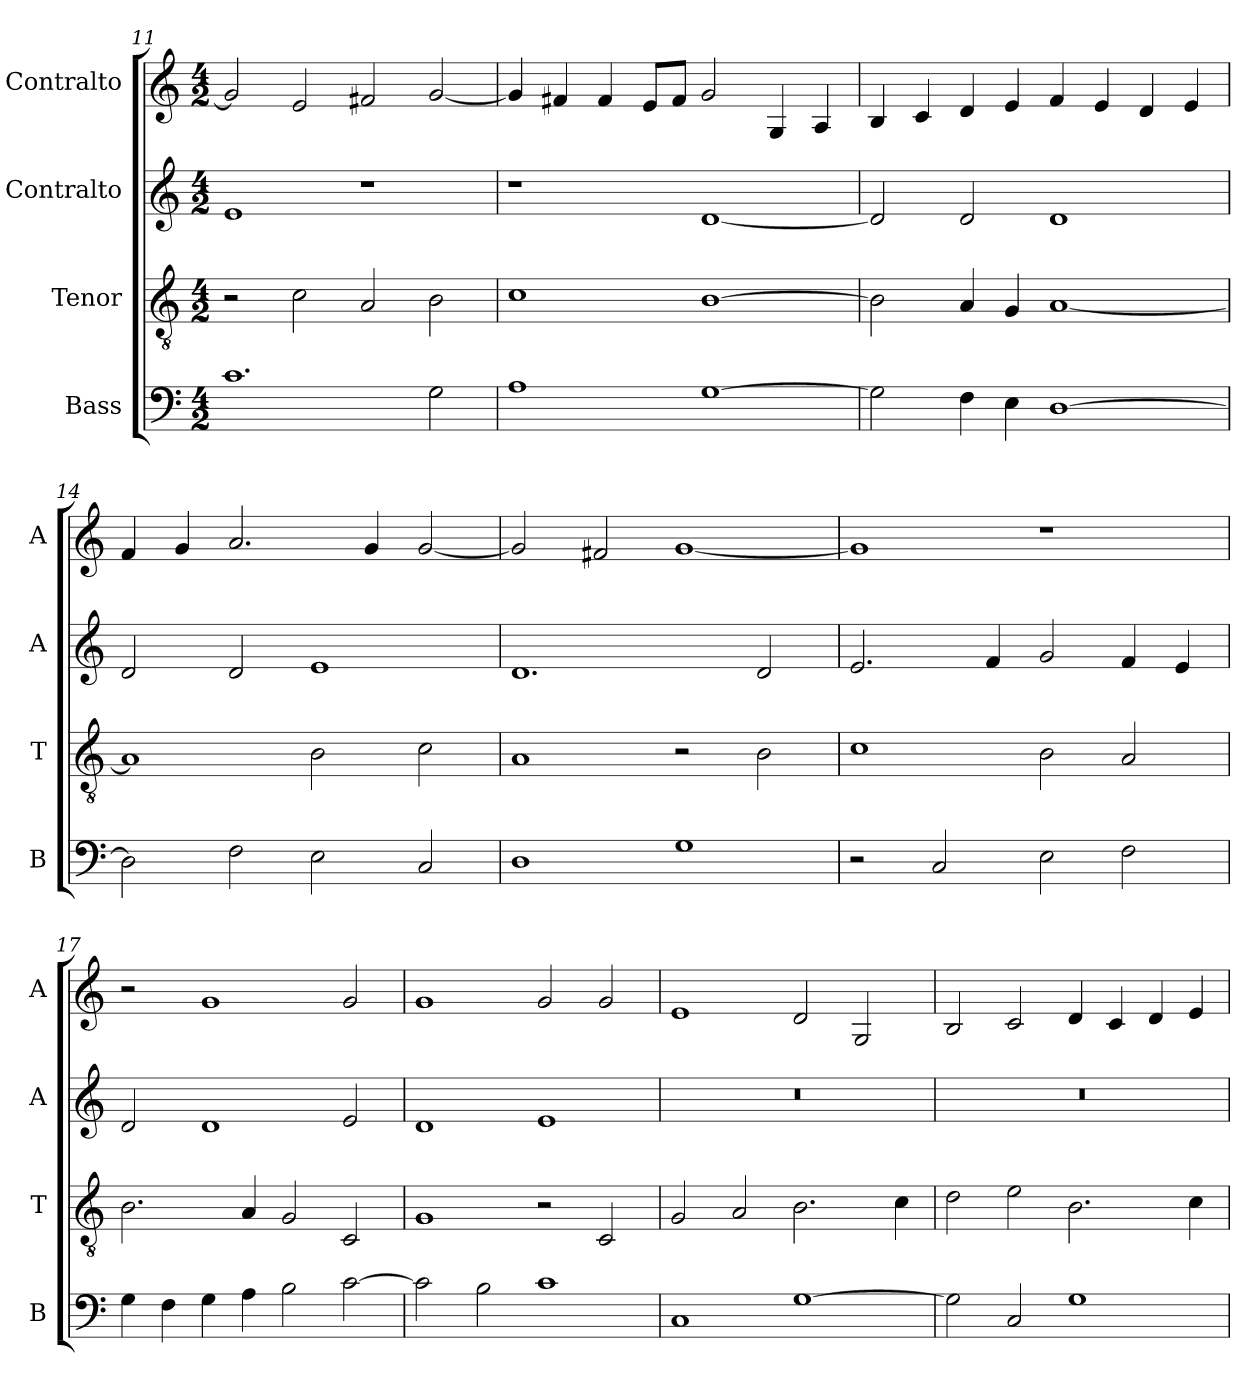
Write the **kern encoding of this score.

**kern	**kern	**kern	**kern
*part4	*part3	*part2	*part1
*staff4	*staff3	*staff2	*staff1
*I"Bass	*I"Tenor	*I"Contralto	*I"Contralto
*I'B	*I'T	*I'A	*I'A
*clefF4	*clefGv2	*clefG2	*clefG2
*k[]	*k[]	*k[]	*k[]
*C:ion	*C:ion	*C:ion	*C:ion
*M4/2	*M4/2	*M4/2	*M4/2
=11	=11	=11	=11
1.c	2r	1e	2g]
.	2c	.	2e
.	2A	1r	2f#X
2G	2B	.	[2g
=12	=12	=12	=12
1A	1c	1r	4g]
.	.	.	4f#X
.	.	.	4f#
.	.	.	8e/L
.	.	.	8f#/J
[1G	[1B	[1d	2g
.	.	.	4G
.	.	.	4A
=13	=13	=13	=13
2G]	2B]	2d]	4B
.	.	.	4c
4F	4A	2d	4d
4E	4G	.	4e
[1D	[1A	1d	4f
.	.	.	4e
.	.	.	4d
.	.	.	4e
=14	=14	=14	=14
2D]	1A]	2d	4f
.	.	.	4g
2F	.	2d	2.a
2E	2B	1e	.
.	.	.	4g
2C	2c	.	[2g
=15	=15	=15	=15
1D	1A	1.d	2g]
.	.	.	2f#X
1G	2r	.	[1g
.	2B	2d	.
=16	=16	=16	=16
2r	1c	2.e	1g]
2C	.	.	.
.	.	4f	.
2E	2B	2g	1r
2F	2A	4f	.
.	.	4e	.
=17	=17	=17	=17
4G	2.B	2d	2r
4F	.	.	.
4G	.	1d	1g
4A	4A	.	.
2B	2G	.	.
[2c	2C	2e	2g
=18	=18	=18	=18
2c]	1G	1d	1g
2B	.	.	.
1c	2r	1e	2g
.	2C	.	2g
=19	=19	=19	=19
1C	2G	0r	1e
.	2A	.	.
[1G	2.B	.	2d
.	.	.	2G
.	4c	.	.
=20	=20	=20	=20
2G]	2d	0r	2B
2C	2e	.	2c
1G	2.B	.	4d
.	.	.	4c
.	.	.	4d
.	4c	.	4e
=	=	=	=
*-	*-	*-	*-
